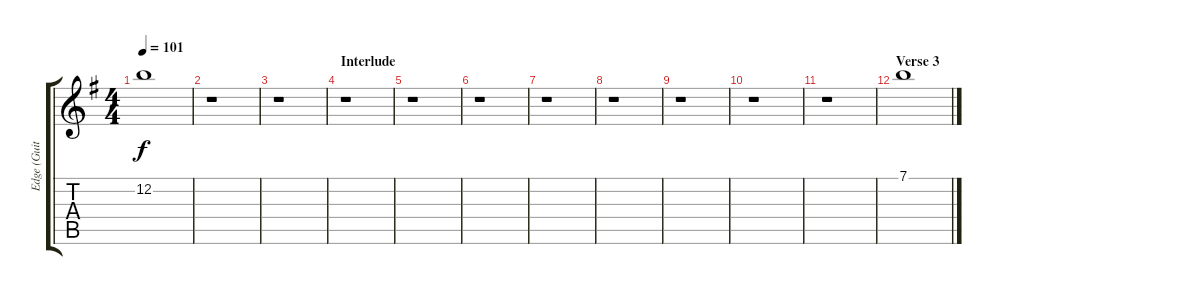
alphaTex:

\track ("Edge (Guitar 3)" "Edge (Guit") {instrument distortionguitar}
\staff {score tabs}
\tuning (E4 B3 G3 D3 A2 E2) {hide}
\ts (4 4)
\tempo 101
\clef g2
\ks eminor
12.2{t}.1{dy f} |
r.1 |
r.1 |
\section ("" "Interlude")
r.1 |
r.1 |
r.1 |
r.1 |
r.1 |
r.1 |
r.1 |
r.1 |
\section ("" "Verse 3")
7.1.1
